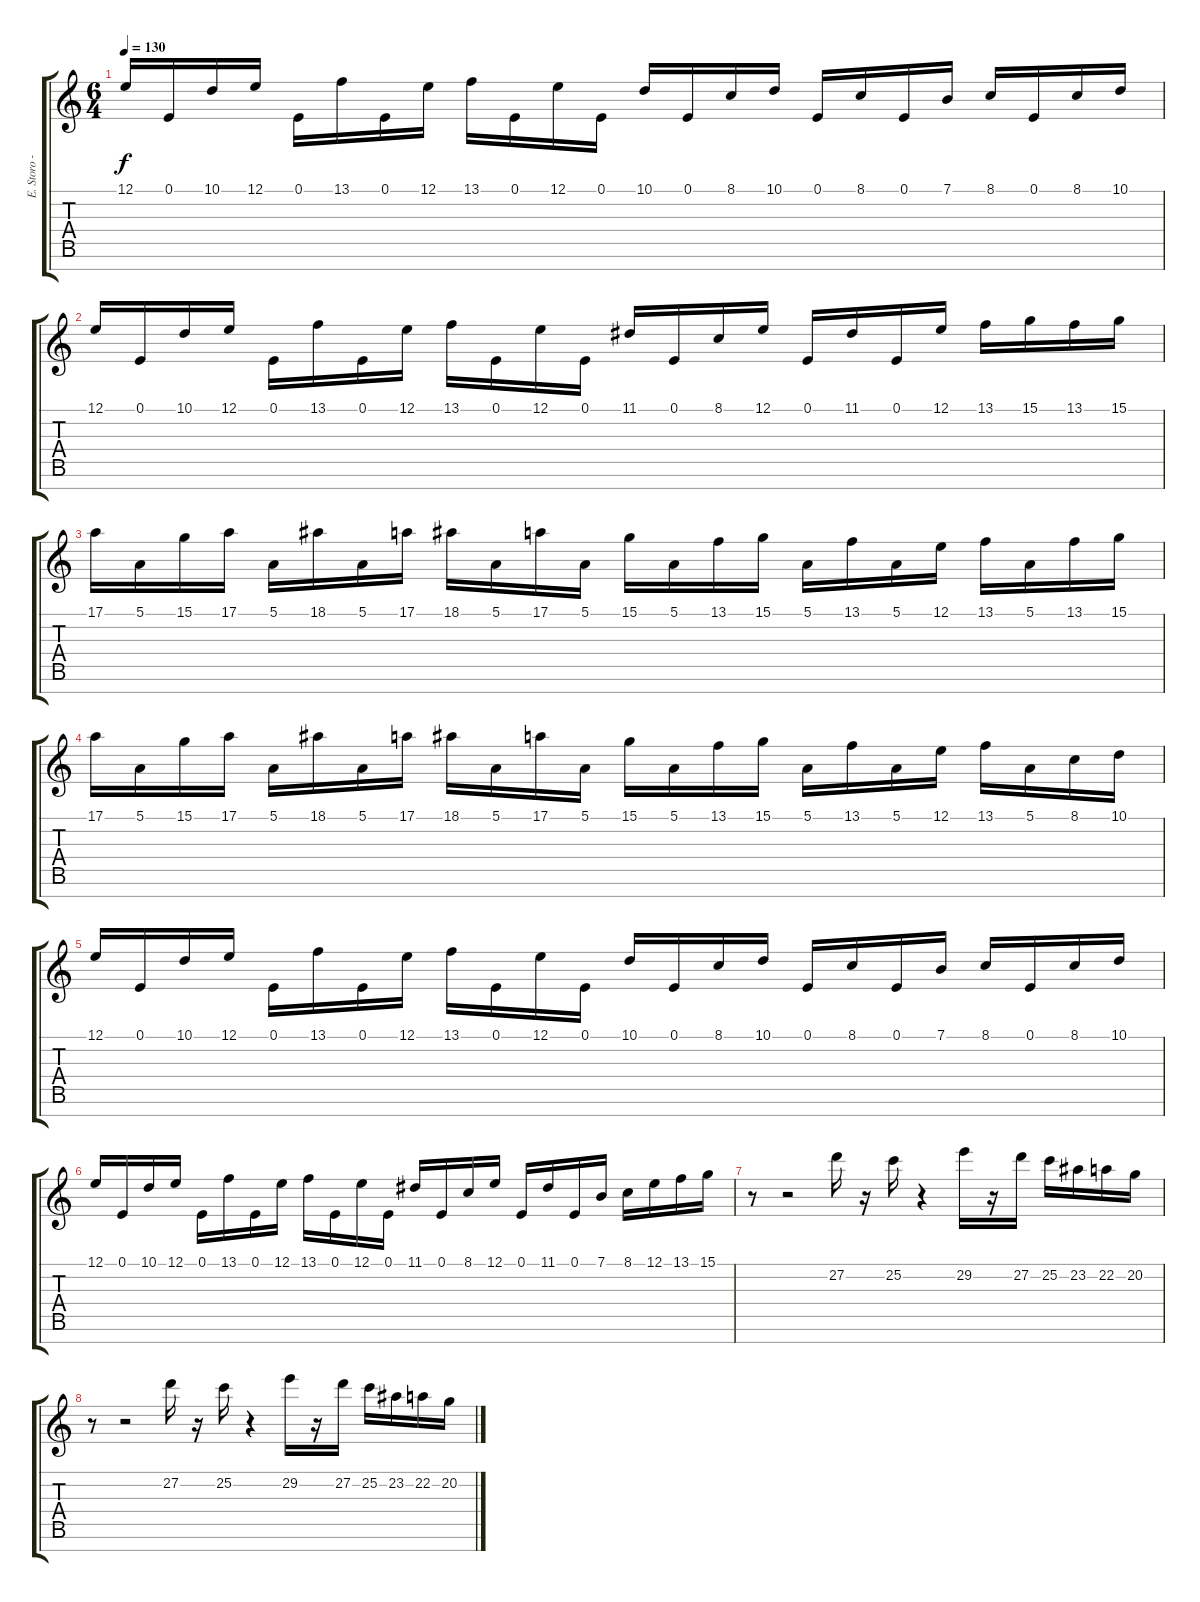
\track ("E. Storo - Keyboard" "E. Storo -") {instrument percussiveorgan}
\staff {score tabs}
\tuning (E4 B3 G3 D3 A2 E2 B1) {hide}
\ts (6 4)
\tempo 130
\clef g2
\ks c
12.1.16{dy f} 0.1.16 10.1.16 12.1.16 0.1.16 13.1.16 0.1.16 12.1.16 13.1.16 0.1.16 12.1.16 0.1.16 10.1.16 0.1.16 8.1.16 10.1.16 0.1.16 8.1.16 0.1.16 7.1.16 8.1.16 0.1.16 8.1.16 10.1.16 |
12.1.16 0.1.16 10.1.16 12.1.16 0.1.16 13.1.16 0.1.16 12.1.16 13.1.16 0.1.16 12.1.16 0.1.16 11.1.16 0.1.16 8.1.16 12.1.16 0.1.16 11.1.16 0.1.16 12.1.16 13.1.16 15.1.16 13.1.16 15.1.16 |
17.1.16 5.1.16 15.1.16 17.1.16 5.1.16 18.1.16 5.1.16 17.1.16 18.1.16 5.1.16 17.1.16 5.1.16 15.1.16 5.1.16 13.1.16 15.1.16 5.1.16 13.1.16 5.1.16 12.1.16 13.1.16 5.1.16 13.1.16 15.1.16 |
17.1.16 5.1.16 15.1.16 17.1.16 5.1.16 18.1.16 5.1.16 17.1.16 18.1.16 5.1.16 17.1.16 5.1.16 15.1.16 5.1.16 13.1.16 15.1.16 5.1.16 13.1.16 5.1.16 12.1.16 13.1.16 5.1.16 8.1.16 10.1.16 |
12.1.16 0.1.16 10.1.16 12.1.16 0.1.16 13.1.16 0.1.16 12.1.16 13.1.16 0.1.16 12.1.16 0.1.16 10.1.16 0.1.16 8.1.16 10.1.16 0.1.16 8.1.16 0.1.16 7.1.16 8.1.16 0.1.16 8.1.16 10.1.16 |
12.1.16 0.1.16 10.1.16 12.1.16 0.1.16 13.1.16 0.1.16 12.1.16 13.1.16 0.1.16 12.1.16 0.1.16 11.1.16 0.1.16 8.1.16 12.1.16 0.1.16 11.1.16 0.1.16 7.1.16 8.1.16 12.1.16 13.1.16 15.1.16 |
r.8{volume 9} r.2 27.2.16 r.16 25.2.16 r.4 29.2.16 r.16 27.2.16 25.2.16 23.2.16 22.2.16 20.2.16 |
r.8 r.2 27.2.16 r.16 25.2.16 r.4 29.2.16 r.16 27.2.16 25.2.16 23.2.16 22.2.16 20.2.16
